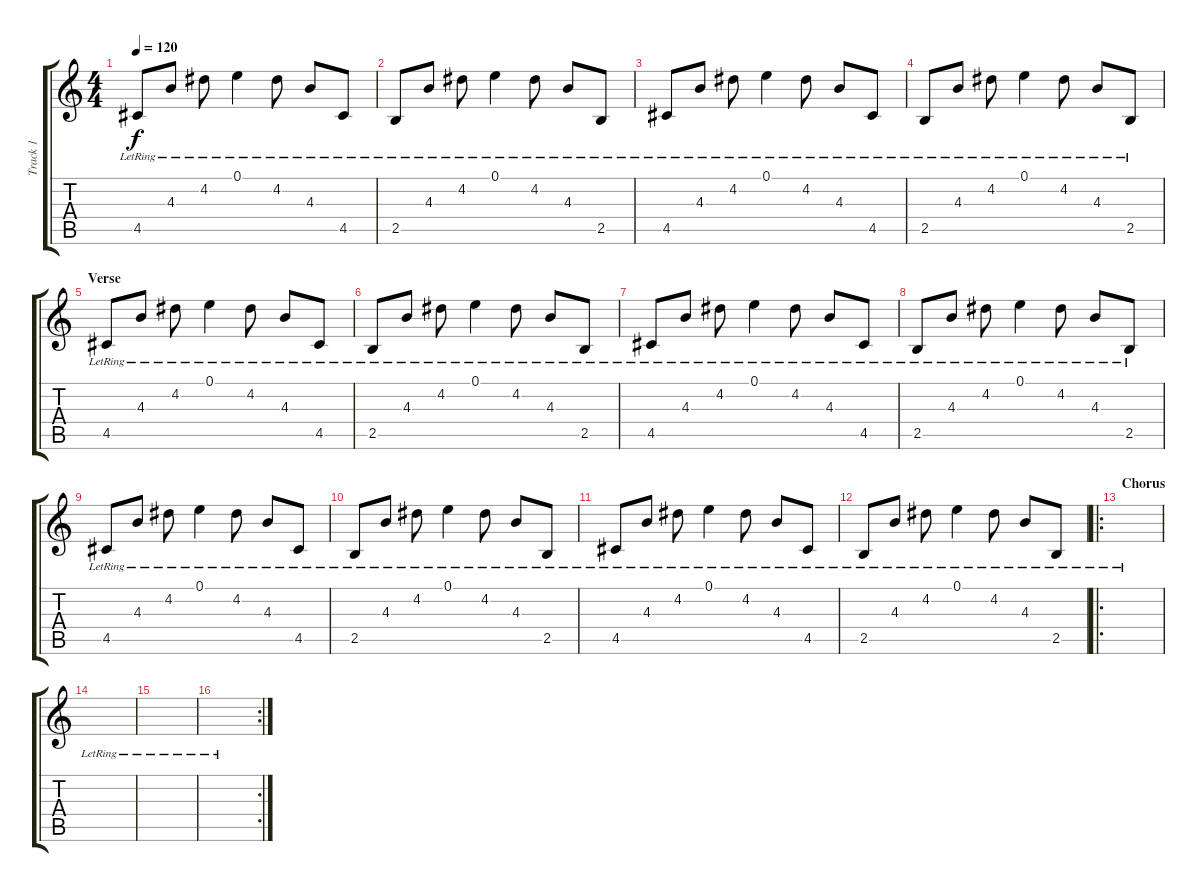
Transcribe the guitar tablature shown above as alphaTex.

\track ("Track 1" "Track 1") {instrument electricguitarjazz}
\staff {score tabs}
\tuning (E4 B3 G3 D3 A2 E2) {hide}
\ts (4 4)
\tempo 120
\clef g2
\ks c
4.5{lr}.8{dy f instrument electricguitarjazz} 4.3{lr}.8 4.2{lr}.8 0.1{lr}.4 4.2{lr}.8 4.3{lr}.8 4.5{lr}.8 |
2.5{lr}.8 4.3{lr}.8 4.2{lr}.8 0.1{lr}.4 4.2{lr}.8 4.3{lr}.8 2.5{lr}.8 |
4.5{lr}.8 4.3{lr}.8 4.2{lr}.8 0.1{lr}.4 4.2{lr}.8 4.3{lr}.8 4.5{lr}.8 |
2.5{lr}.8 4.3{lr}.8 4.2{lr}.8 0.1{lr}.4 4.2{lr}.8 4.3{lr}.8 2.5{lr}.8 |
\section ("" "Verse")
4.5{lr}.8 4.3{lr}.8 4.2{lr}.8 0.1{lr}.4 4.2{lr}.8 4.3{lr}.8 4.5{lr}.8 |
2.5{lr}.8 4.3{lr}.8 4.2{lr}.8 0.1{lr}.4 4.2{lr}.8 4.3{lr}.8 2.5{lr}.8 |
4.5{lr}.8 4.3{lr}.8 4.2{lr}.8 0.1{lr}.4 4.2{lr}.8 4.3{lr}.8 4.5{lr}.8 |
2.5{lr}.8 4.3{lr}.8 4.2{lr}.8 0.1{lr}.4 4.2{lr}.8 4.3{lr}.8 2.5{lr}.8 |
4.5{lr}.8 4.3{lr}.8 4.2{lr}.8 0.1{lr}.4 4.2{lr}.8 4.3{lr}.8 4.5{lr}.8 |
2.5{lr}.8 4.3{lr}.8 4.2{lr}.8 0.1{lr}.4 4.2{lr}.8 4.3{lr}.8 2.5{lr}.8 |
4.5{lr}.8 4.3{lr}.8 4.2{lr}.8 0.1{lr}.4 4.2{lr}.8 4.3{lr}.8 4.5{lr}.8 |
2.5{lr}.8 4.3{lr}.8 4.2{lr}.8 0.1{lr}.4 4.2{lr}.8 4.3{lr}.8 2.5{lr}.8 |
\ro
\section ("" "Chorus")
|
|
|
\rc 2
